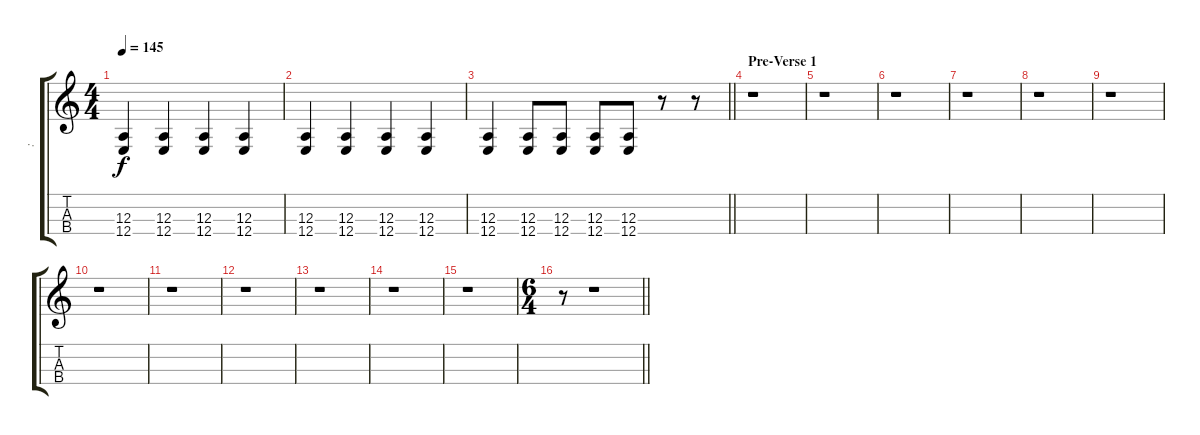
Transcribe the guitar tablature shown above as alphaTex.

\track ("         :: Chris Fehn #3 ::" "         :") {instrument melodictom}
\staff {score tabs}
\tuning (G3 D3 A2 E2) {hide}
\ts (4 4)
\tempo 145
\clef g2
\ks c
(12.3 12.4).4{dy f} (12.3 12.4).4 (12.3 12.4).4 (12.3 12.4).4 |
(12.3 12.4).4 (12.3 12.4).4 (12.3 12.4).4 (12.3 12.4).4 |
\barLineRight lightlight
(12.3 12.4).4 (12.3 12.4).8 (12.3 12.4).8 (12.3 12.4).8 (12.3 12.4).8 r.8 r.8 |
\section ("" "Pre-Verse 1")
r.1 |
r.1 |
r.1 |
r.1 |
r.1 |
r.1 |
r.1 |
r.1 |
r.1 |
r.1 |
r.1 |
r.1 |
\ts (6 4)
\barLineRight lightlight
r.8 r.1
